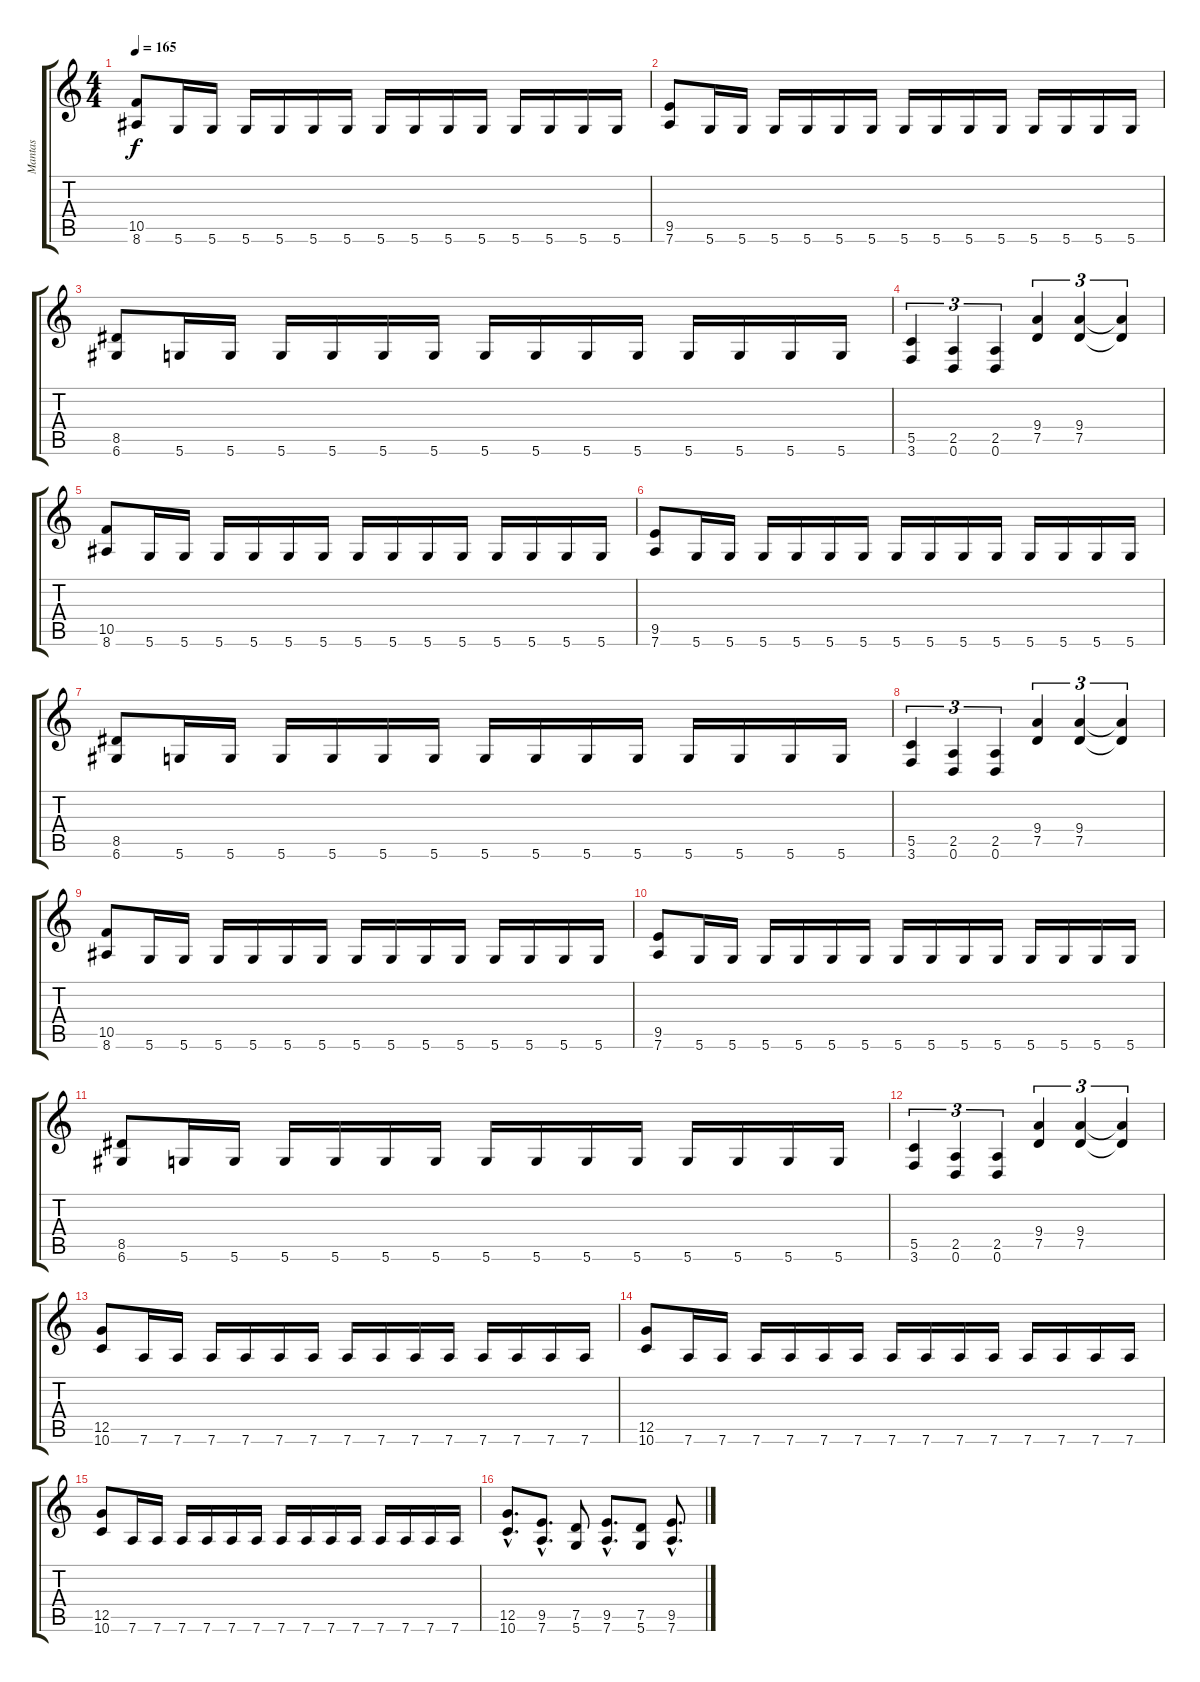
\track ("Mantas" "Mantas") {instrument distortionguitar}
\staff {score tabs}
\tuning (D4 A3 F3 C3 G2 D2) {hide}
\ts (4 4)
\tempo 165
\clef g2
\ks c
(10.5 8.6).8{dy f volume 9} 5.6.16 5.6.16 5.6.16 5.6.16 5.6.16 5.6.16 5.6.16 5.6.16 5.6.16 5.6.16 5.6.16 5.6.16 5.6.16 5.6.16 |
(9.5 7.6).8{volume 11} 5.6.16 5.6.16 5.6.16 5.6.16 5.6.16 5.6.16 5.6.16 5.6.16 5.6.16 5.6.16 5.6.16 5.6.16 5.6.16 5.6.16 |
(8.5 6.6).8 5.6.16 5.6.16 5.6.16 5.6.16 5.6.16 5.6.16 5.6.16 5.6.16 5.6.16 5.6.16 5.6.16 5.6.16 5.6.16 5.6.16 |
(5.5 3.6).4{tu (3 2)} (2.5 0.6).4{tu (3 2)} (2.5 0.6).4{tu (3 2)} (9.4 7.5).4{tu (3 2)} (9.4 7.5).4{tu (3 2)} (9.4{t} 7.5{t}).4{tu (3 2)} |
(10.5 8.6).8{volume 13} 5.6.16 5.6.16 5.6.16 5.6.16 5.6.16 5.6.16 5.6.16 5.6.16 5.6.16 5.6.16 5.6.16 5.6.16 5.6.16 5.6.16 |
(9.5 7.6).8 5.6.16 5.6.16 5.6.16 5.6.16 5.6.16 5.6.16 5.6.16 5.6.16 5.6.16 5.6.16 5.6.16 5.6.16 5.6.16 5.6.16 |
(8.5 6.6).8 5.6.16 5.6.16 5.6.16 5.6.16 5.6.16 5.6.16 5.6.16 5.6.16 5.6.16 5.6.16 5.6.16 5.6.16 5.6.16 5.6.16 |
(5.5 3.6).4{tu (3 2)} (2.5 0.6).4{tu (3 2)} (2.5 0.6).4{tu (3 2)} (9.4 7.5).4{tu (3 2)} (9.4 7.5).4{tu (3 2)} (9.4{t} 7.5{t}).4{tu (3 2)} |
(10.5 8.6).8 5.6.16 5.6.16 5.6.16 5.6.16 5.6.16 5.6.16 5.6.16 5.6.16 5.6.16 5.6.16 5.6.16 5.6.16 5.6.16 5.6.16 |
(9.5 7.6).8 5.6.16 5.6.16 5.6.16 5.6.16 5.6.16 5.6.16 5.6.16 5.6.16 5.6.16 5.6.16 5.6.16 5.6.16 5.6.16 5.6.16 |
(8.5 6.6).8 5.6.16 5.6.16 5.6.16 5.6.16 5.6.16 5.6.16 5.6.16 5.6.16 5.6.16 5.6.16 5.6.16 5.6.16 5.6.16 5.6.16 |
(5.5 3.6).4{tu (3 2)} (2.5 0.6).4{tu (3 2)} (2.5 0.6).4{tu (3 2)} (9.4 7.5).4{tu (3 2)} (9.4 7.5).4{tu (3 2)} (9.4{t} 7.5{t}).4{tu (3 2)} |
(12.5 10.6).8 7.6.16 7.6.16 7.6.16 7.6.16 7.6.16 7.6.16 7.6.16 7.6.16 7.6.16 7.6.16 7.6.16 7.6.16 7.6.16 7.6.16 |
(12.5 10.6).8 7.6.16 7.6.16 7.6.16 7.6.16 7.6.16 7.6.16 7.6.16 7.6.16 7.6.16 7.6.16 7.6.16 7.6.16 7.6.16 7.6.16 |
(12.5 10.6).8 7.6.16 7.6.16 7.6.16 7.6.16 7.6.16 7.6.16 7.6.16 7.6.16 7.6.16 7.6.16 7.6.16 7.6.16 7.6.16 7.6.16 |
(12.5{hac} 10.6{hac}).8{d} (9.5{hac} 7.6{hac}).8{d} (7.5 5.6).8 (9.5{hac} 7.6{hac}).8{d} (7.5 5.6).8 (9.5{hac} 7.6{hac}).8{d}
